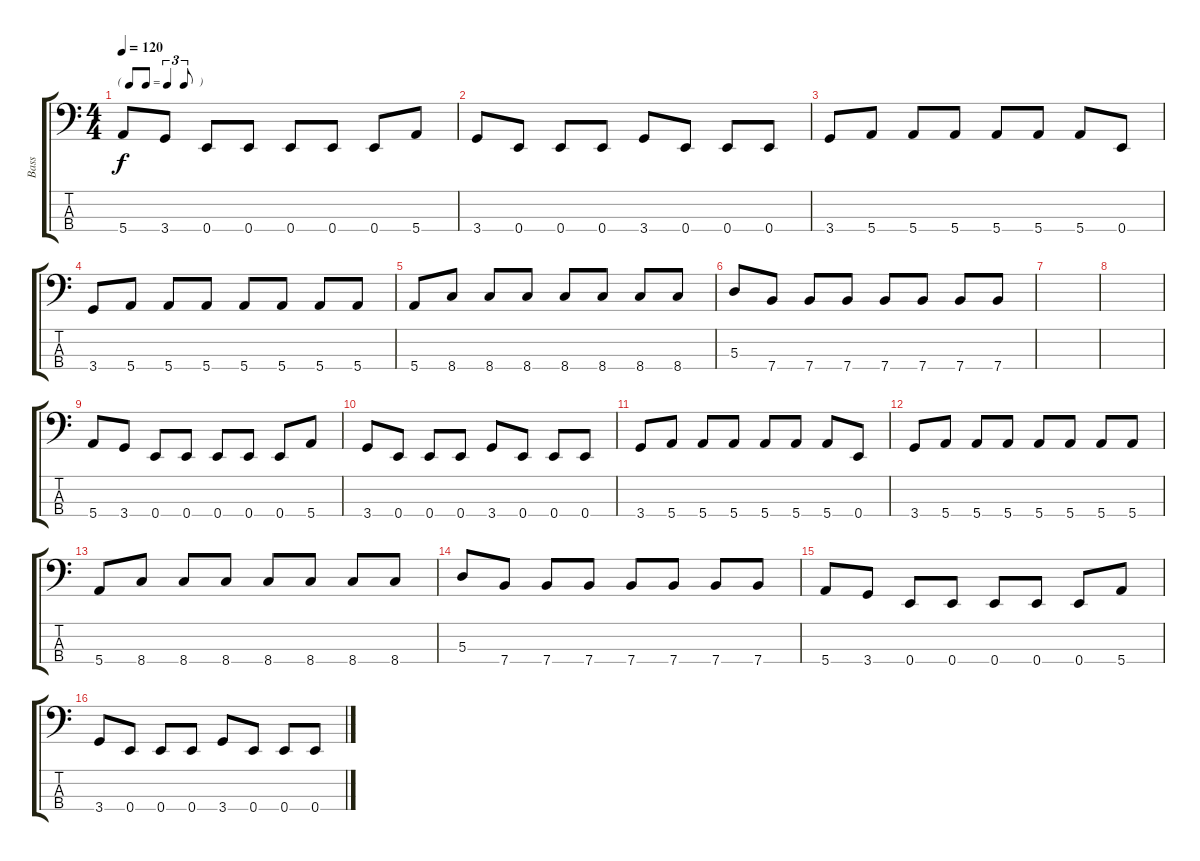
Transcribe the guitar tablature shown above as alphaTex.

\track ("Bass" "Bass") {instrument electricbassfinger}
\staff {score tabs}
\tuning (G2 D2 A1 E1) {hide}
\ts (4 4)
\tf triplet8th
\tempo 120
\clef f4
\ks c
5.4.8{dy f} 3.4.8 0.4.8 0.4.8 0.4.8 0.4.8 0.4.8 5.4.8 |
3.4.8 0.4.8 0.4.8 0.4.8 3.4.8 0.4.8 0.4.8 0.4.8 |
3.4.8 5.4.8 5.4.8 5.4.8 5.4.8 5.4.8 5.4.8 0.4.8 |
3.4.8 5.4.8 5.4.8 5.4.8 5.4.8 5.4.8 5.4.8 5.4.8 |
5.4.8 8.4.8 8.4.8 8.4.8 8.4.8 8.4.8 8.4.8 8.4.8 |
5.3.8 7.4.8 7.4.8 7.4.8 7.4.8 7.4.8 7.4.8 7.4.8 |
|
|
5.4.8 3.4.8 0.4.8 0.4.8 0.4.8 0.4.8 0.4.8 5.4.8 |
3.4.8 0.4.8 0.4.8 0.4.8 3.4.8 0.4.8 0.4.8 0.4.8 |
3.4.8 5.4.8 5.4.8 5.4.8 5.4.8 5.4.8 5.4.8 0.4.8 |
3.4.8 5.4.8 5.4.8 5.4.8 5.4.8 5.4.8 5.4.8 5.4.8 |
5.4.8 8.4.8 8.4.8 8.4.8 8.4.8 8.4.8 8.4.8 8.4.8 |
5.3.8 7.4.8 7.4.8 7.4.8 7.4.8 7.4.8 7.4.8 7.4.8 |
5.4.8 3.4.8 0.4.8 0.4.8 0.4.8 0.4.8 0.4.8 5.4.8 |
3.4.8 0.4.8 0.4.8 0.4.8 3.4.8 0.4.8 0.4.8 0.4.8
